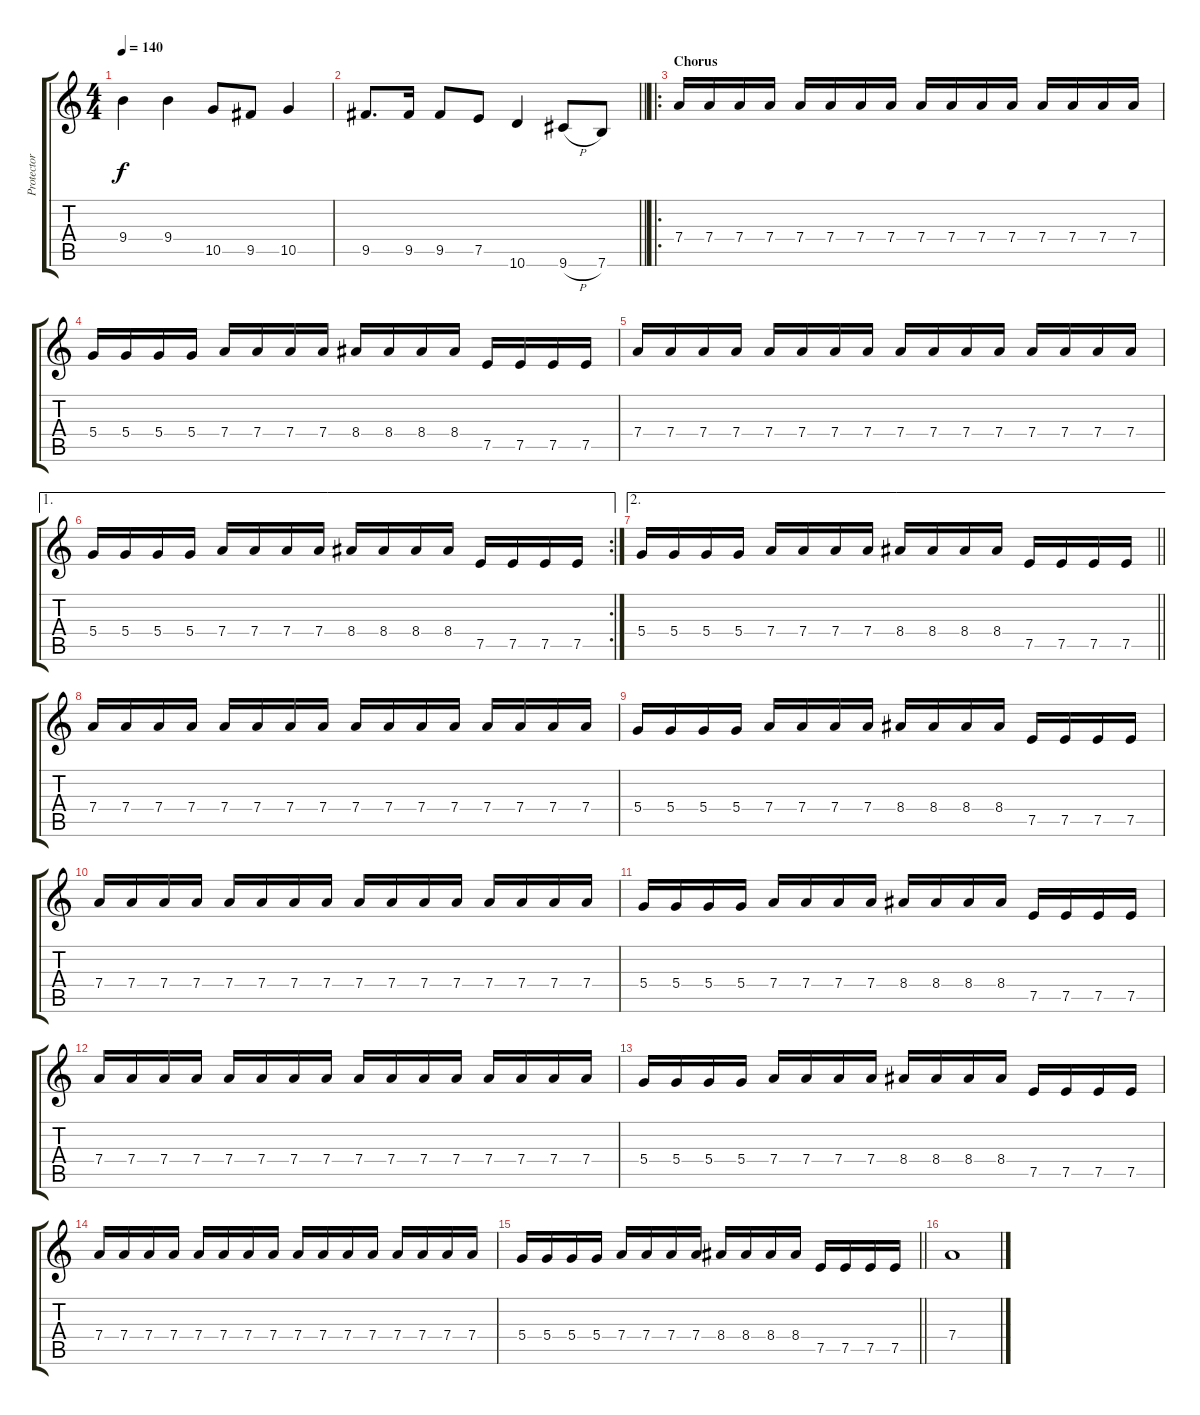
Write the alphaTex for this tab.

\track ("Protector of All Endless Sleeps" "Protector ") {instrument overdrivenguitar}
\staff {score tabs}
\tuning (E4 B3 G3 D3 A2 E2) {hide}
\ts (4 4)
\tempo 140
\clef g2
\ks c
9.4.4{dy f} 9.4.4 10.5.8 9.5.8 10.5.4 |
\barLineRight lightlight
9.5.8{d} 9.5.16 9.5.8 7.5.8 10.6.4 9.6{h}.8 7.6.8 |
\ro
\section ("" "Chorus")
7.4.16 7.4.16 7.4.16 7.4.16 7.4.16 7.4.16 7.4.16 7.4.16 7.4.16 7.4.16 7.4.16 7.4.16 7.4.16 7.4.16 7.4.16 7.4.16 |
5.4.16 5.4.16 5.4.16 5.4.16 7.4.16 7.4.16 7.4.16 7.4.16 8.4.16 8.4.16 8.4.16 8.4.16 7.5.16 7.5.16 7.5.16 7.5.16 |
7.4.16 7.4.16 7.4.16 7.4.16 7.4.16 7.4.16 7.4.16 7.4.16 7.4.16 7.4.16 7.4.16 7.4.16 7.4.16 7.4.16 7.4.16 7.4.16 |
\ae 1
\rc 2
5.4.16 5.4.16 5.4.16 5.4.16 7.4.16 7.4.16 7.4.16 7.4.16 8.4.16 8.4.16 8.4.16 8.4.16 7.5.16 7.5.16 7.5.16 7.5.16 |
\ae 2
\barLineRight lightlight
5.4.16 5.4.16 5.4.16 5.4.16 7.4.16 7.4.16 7.4.16 7.4.16 8.4.16 8.4.16 8.4.16 8.4.16 7.5.16 7.5.16 7.5.16 7.5.16 |
7.4.16 7.4.16 7.4.16 7.4.16 7.4.16 7.4.16 7.4.16 7.4.16 7.4.16 7.4.16 7.4.16 7.4.16 7.4.16 7.4.16 7.4.16 7.4.16 |
5.4.16 5.4.16 5.4.16 5.4.16 7.4.16 7.4.16 7.4.16 7.4.16 8.4.16 8.4.16 8.4.16 8.4.16 7.5.16 7.5.16 7.5.16 7.5.16 |
7.4.16 7.4.16 7.4.16 7.4.16 7.4.16 7.4.16 7.4.16 7.4.16 7.4.16 7.4.16 7.4.16 7.4.16 7.4.16 7.4.16 7.4.16 7.4.16 |
5.4.16 5.4.16 5.4.16 5.4.16 7.4.16 7.4.16 7.4.16 7.4.16 8.4.16 8.4.16 8.4.16 8.4.16 7.5.16 7.5.16 7.5.16 7.5.16 |
7.4.16 7.4.16 7.4.16 7.4.16 7.4.16 7.4.16 7.4.16 7.4.16 7.4.16 7.4.16 7.4.16 7.4.16 7.4.16 7.4.16 7.4.16 7.4.16 |
5.4.16 5.4.16 5.4.16 5.4.16 7.4.16 7.4.16 7.4.16 7.4.16 8.4.16 8.4.16 8.4.16 8.4.16 7.5.16 7.5.16 7.5.16 7.5.16 |
7.4.16 7.4.16 7.4.16 7.4.16 7.4.16 7.4.16 7.4.16 7.4.16 7.4.16 7.4.16 7.4.16 7.4.16 7.4.16 7.4.16 7.4.16 7.4.16 |
\barLineRight lightlight
5.4.16 5.4.16 5.4.16 5.4.16 7.4.16 7.4.16 7.4.16 7.4.16 8.4.16 8.4.16 8.4.16 8.4.16 7.5.16 7.5.16 7.5.16 7.5.16 |
7.4.1
